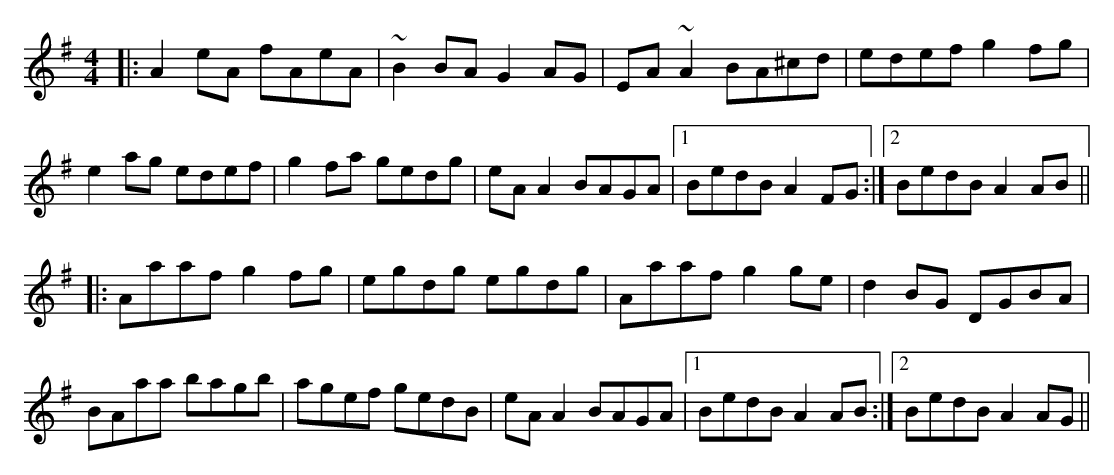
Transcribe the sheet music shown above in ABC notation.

X:1
M:4/4
K:Ador
|:A2eA fAeA|~B2BA G2AG|EA~A2 BA^cd|edef g2fg|
e2ag edef|g2fa gedg|eAA2 BAGA|1 BedB A2FG:|2 BedB A2AB||
|:Aaaf g2fg|egdg egdg|Aaaf g2ge|d2BG DGBA|
BAaa bagb|agef gedB|eAA2 BAGA|1 BedB A2AB:|2 BedB A2AG||
